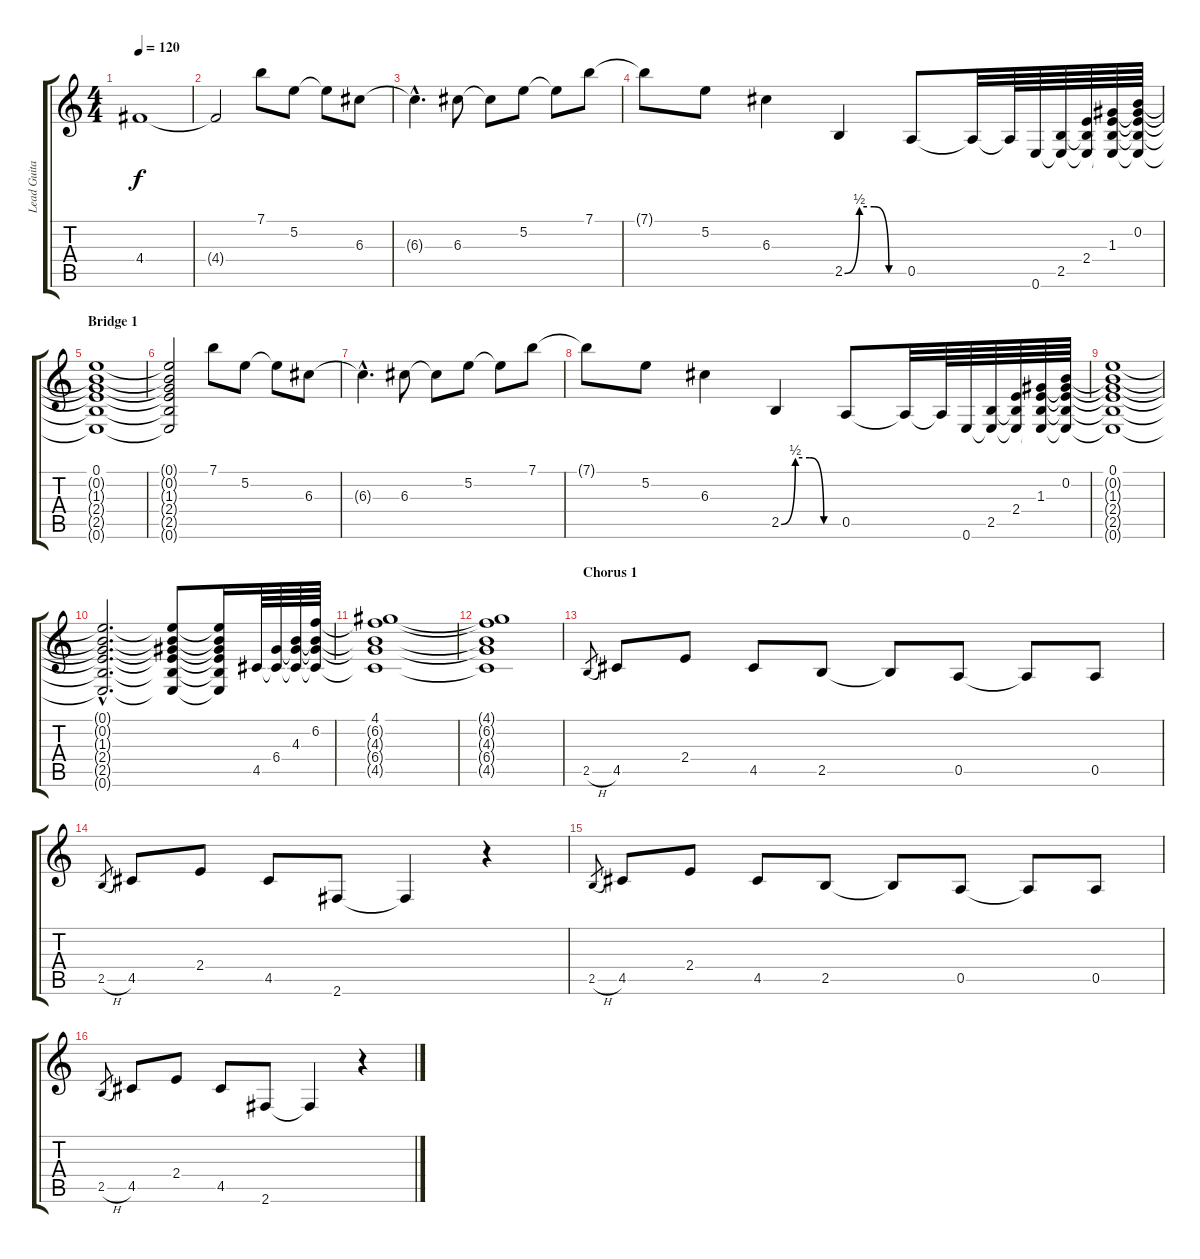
\track ("Lead Guitar" "Lead Guita") {instrument overdrivenguitar}
\staff {score tabs}
\tuning (E4 B3 G3 D3 A2 E2) {hide}
\ts (4 4)
\tempo 120
\clef g2
\ks c
4.4{t}.1{dy f} |
4.4{t}.2 7.1.8 5.2.8 5.2{t}.8 6.3.8 |
6.3{hac t}.4{d} 6.3.8 6.3{t}.8 5.2.8 5.2{t}.8 7.1.8 |
7.1{t}.8 5.2.8 6.3.4 2.5{be (custom 0 0 15 2 30 2 45 0 60 0)}.4 0.5.8 0.5{t}.32 0.5{t}.64 0.6.64 (2.5 0.6{t}).64 (2.4 2.5{t} 0.6{t}).64 (1.3 2.4{t} 2.5{t} 0.6{t}).64 (0.2 1.3{t} 2.4{t} 2.5{t} 0.6{t}).64 |
\section ("" "Bridge 1")
(0.1 0.2{t} 1.3{t} 2.4{t} 2.5{t} 0.6{t}).1 |
(0.1{t} 0.2{t} 1.3{t} 2.4{t} 2.5{t} 0.6{t}).2 7.1.8 5.2.8 5.2{t}.8 6.3.8 |
6.3{hac t}.4{d} 6.3.8 6.3{t}.8 5.2.8 5.2{t}.8 7.1.8 |
7.1{t}.8 5.2.8 6.3.4 2.5{be (custom 0 0 15 2 30 2 45 0 60 0)}.4 0.5.8 0.5{t}.32 0.5{t}.64 0.6.64 (2.5 0.6{t}).64 (2.4 2.5{t} 0.6{t}).64 (1.3 2.4{t} 2.5{t} 0.6{t}).64 (0.2 1.3{t} 2.4{t} 2.5{t} 0.6{t}).64 |
(0.1 0.2{t} 1.3{t} 2.4{t} 2.5{t} 0.6{t}).1 |
(0.1{hac t} 0.2{hac t} 1.3{hac t} 2.4{hac t} 2.5{hac t} 0.6{hac t}).2{d} (0.1{t} 0.2{t} 1.3{t} 2.4{t} 2.5{t} 0.6{t}).8 (0.1{t} 0.2{t} 1.3{t} 2.4{t} 2.5{t} 0.6{t}).16 4.5.64 (6.4 4.5{t}).64 (4.3 6.4{t} 4.5{t}).64 (6.2 4.3{t} 6.4{t} 4.5{t}).64 |
(4.1 6.2{t} 4.3{t} 6.4{t} 4.5{t}).1 |
(4.1{t} 6.2{t} 4.3{t} 6.4{t} 4.5{t}).1 |
\section ("" "Chorus 1")
2.5{h}.8{gr} 4.5.8 2.4.8 4.5.8 2.5.8 2.5{t}.8 0.5.8 0.5{t}.8 0.5.8 |
2.5{h}.8{gr} 4.5.8 2.4.8 4.5.8 2.6.8 2.6{t}.4 r.4 |
2.5{h}.8{gr} 4.5.8 2.4.8 4.5.8 2.5.8 2.5{t}.8 0.5.8 0.5{t}.8 0.5.8 |
2.5{h}.8{gr} 4.5.8 2.4.8 4.5.8 2.6.8 2.6{t}.4 r.4
